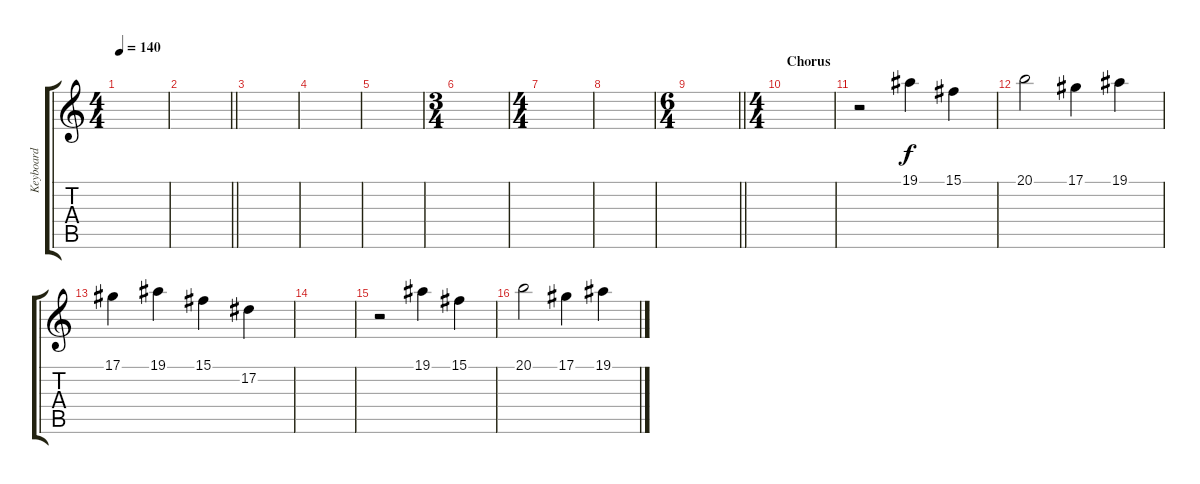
\track ("Keyboard" "Keyboard") {instrument acousticgrandpiano}
\staff {score tabs}
\tuning (Eb4 Bb3 Gb3 Db3 Ab2 Eb2) {hide}
\ts (4 4)
\tempo 140
\clef g2
\ks c
|
\barLineRight lightlight
|
|
|
|
\ts (3 4)
|
\ts (4 4)
|
|
\ts (6 4)
\barLineRight lightlight
|
\ts (4 4)
\section ("" "Chorus")
|
r.2 19.1.4 15.1.4 |
20.1.2 17.1.4 19.1.4 |
17.1.4 19.1.4 15.1.4 17.2.4 |
|
r.2 19.1.4 15.1.4 |
20.1.2 17.1.4 19.1.4
